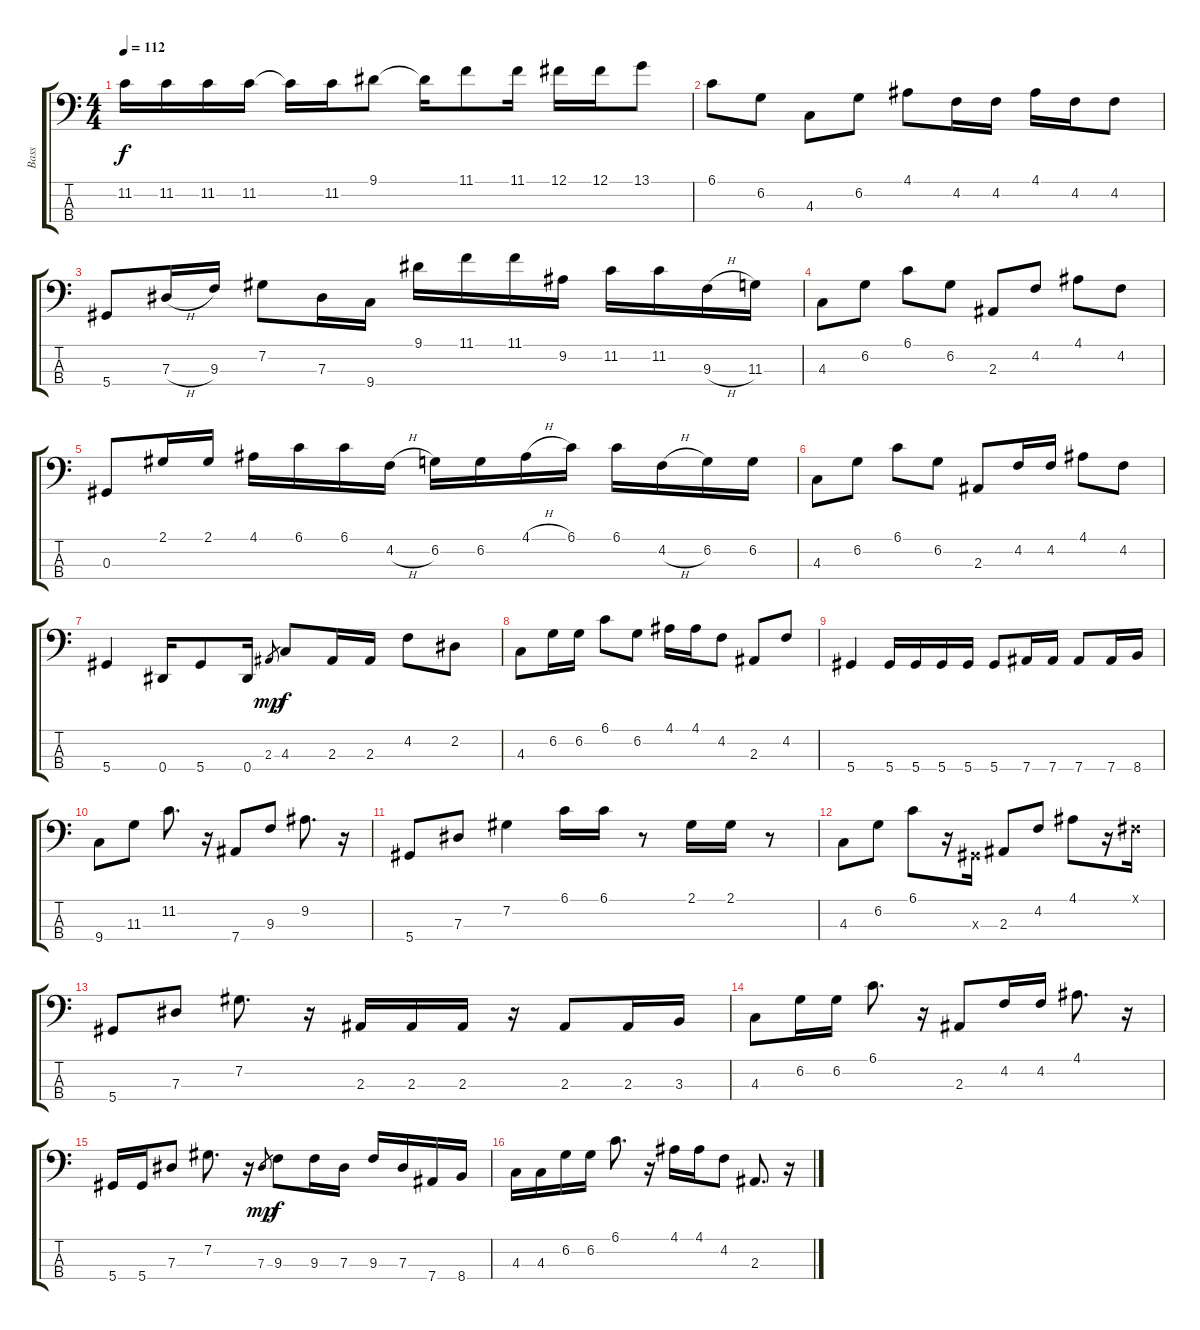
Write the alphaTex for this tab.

\track ("Bass" "Bass") {instrument electricbassfinger}
\staff {score tabs}
\tuning (Gb2 Db2 Ab1 Eb1) {hide}
\ts (4 4)
\tempo 112
\clef f4
\ks c
11.2.16{dy f} 11.2.16 11.2.16 11.2.16 11.2{t}.16 11.2.16 9.1.8 9.1{t}.16 11.1.8 11.1.16 12.1.16 12.1.16 13.1.8 |
6.1.8 6.2.8 4.3.8 6.2.8 4.1.8 4.2.16 4.2.16 4.1.16 4.2.16 4.2.8 |
5.4.8 7.3{h}.16 9.3.16 7.2.8 7.3.16 9.4.16 9.1.16 11.1.16 11.1.16 9.2.16 11.2.16 11.2.16 9.3{h}.16 11.3.16 |
4.3.8 6.2.8 6.1.8 6.2.8 2.3.8 4.2.8 4.1.8 4.2.8 |
0.3.8 2.1.16 2.1.16 4.1.16 6.1.16 6.1.16 4.2{h}.16 6.2.16 6.2.16 4.1{h}.16 6.1.16 6.1.16 4.2{h}.16 6.2.16 6.2.16 |
4.3.8 6.2.8 6.1.8 6.2.8 2.3.8 4.2.16 4.2.16 4.1.8 4.2.8 |
5.4.4 0.4.16 5.4.8 0.4.16 2.3.8{gr dy mp} 4.3.8{dy f} 2.3.16 2.3.16 4.2.8 2.2.8 |
4.3.8 6.2.16 6.2.16 6.1.8 6.2.8 4.1.16 4.1.16 4.2.8 2.3.8 4.2.8 |
5.4.4 5.4.16 5.4.16 5.4.16 5.4.16 5.4.8 7.4.16 7.4.16 7.4.8 7.4.16 8.4.16 |
9.4.8 11.3.8 11.2.8{d} r.16 7.4.8 9.3.8 9.2.8{d} r.16 |
5.4.8 7.3.8 7.2.4 6.1.16 6.1.16 r.8 2.1.16 2.1.16 r.8 |
4.3.8 6.2.8 6.1.8 r.16 0.3{x}.16 2.3.8 4.2.8 4.1.8 r.16 0.1{x}.16 |
5.4.8 7.3.8 7.2.8{d} r.16 2.3.16 2.3.16 2.3.16 r.16 2.3.8 2.3.16 3.3.16 |
4.3.8 6.2.16 6.2.16 6.1.8{d} r.16 2.3.8 4.2.16 4.2.16 4.1.8{d} r.16 |
5.4.16 5.4.16 7.3.8 7.2.8{d} r.16 7.3.8{gr dy mp} 9.3.8{dy f} 9.3.16 7.3.16 9.3.16 7.3.16 7.4.16 8.4.16 |
4.3.16 4.3.16 6.2.16 6.2.16 6.1.8{d} r.16 4.1.16 4.1.16 4.2.8 2.3.8{d} r.16
